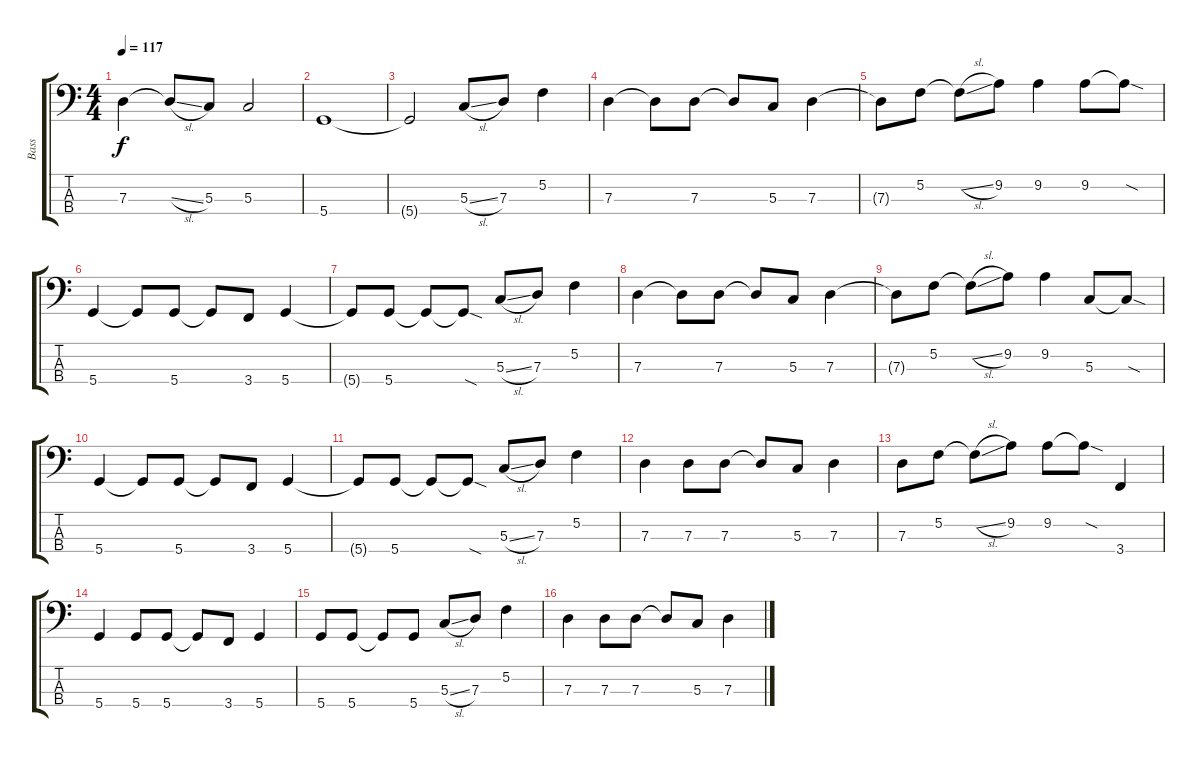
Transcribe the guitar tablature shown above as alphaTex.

\track ("Bass" "Bass") {instrument electricbasspick}
\staff {score tabs}
\tuning (F2 C2 G1 D1) {hide}
\ts (4 4)
\tempo 117
\clef f4
\ks c
7.3{t}.4{dy f} 7.3{sl t}.8 5.3.8 5.3.2 |
5.4.1 |
5.4{t}.2 5.3{sl}.8 7.3.8 5.2.4 |
7.3.4 7.3{t}.8 7.3.8 7.3{t}.8 5.3.8 7.3.4 |
7.3{t}.8 5.2.8 5.2{sl t}.8 9.2.8 9.2.4 9.2.8 9.2{sod t}.8 |
5.4.4 5.4{t}.8 5.4.8 5.4{t}.8 3.4.8 5.4.4 |
5.4{t}.8 5.4.8 5.4{t}.8 5.4{sod t}.8 5.3{sl}.8 7.3.8 5.2.4 |
7.3.4 7.3{t}.8 7.3.8 7.3{t}.8 5.3.8 7.3.4 |
7.3{t}.8 5.2.8 5.2{sl t}.8 9.2.8 9.2.4 5.3.8 5.3{sod t}.8 |
5.4.4 5.4{t}.8 5.4.8 5.4{t}.8 3.4.8 5.4.4 |
5.4{t}.8 5.4.8 5.4{t}.8 5.4{sod t}.8 5.3{sl}.8 7.3.8 5.2.4 |
7.3.4 7.3.8 7.3.8 7.3{t}.8 5.3.8 7.3.4 |
7.3.8 5.2.8 5.2{sl t}.8 9.2.8 9.2.8 9.2{sod t}.8 3.4.4 |
5.4.4 5.4.8 5.4.8 5.4{t}.8 3.4.8 5.4.4 |
5.4.8 5.4.8 5.4{t}.8 5.4.8 5.3{sl}.8 7.3.8 5.2.4 |
7.3.4 7.3.8 7.3.8 7.3{t}.8 5.3.8 7.3.4
